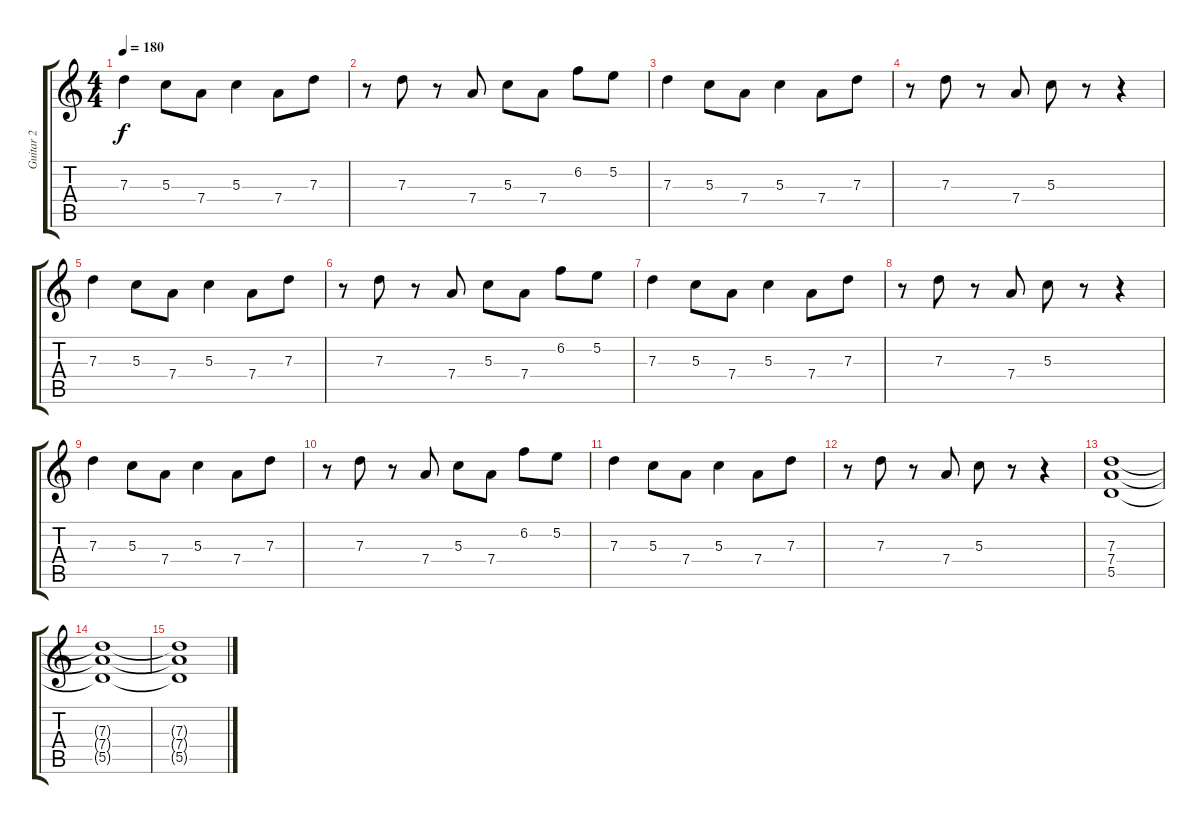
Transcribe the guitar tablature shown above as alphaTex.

\track ("Guitar 2" "Guitar 2") {instrument distortionguitar}
\staff {score tabs}
\tuning (E4 B3 G3 D3 A2 E2) {hide}
\ts (4 4)
\tempo 180
\clef g2
\ks c
7.3.4{dy f} 5.3.8 7.4.8 5.3.4 7.4.8 7.3.8 |
r.8 7.3.8 r.8 7.4.8 5.3.8 7.4.8 6.2.8 5.2.8 |
7.3.4 5.3.8 7.4.8 5.3.4 7.4.8 7.3.8 |
r.8 7.3.8 r.8 7.4.8 5.3.8 r.8 r.4 |
7.3.4 5.3.8 7.4.8 5.3.4 7.4.8 7.3.8 |
r.8 7.3.8 r.8 7.4.8 5.3.8 7.4.8 6.2.8 5.2.8 |
7.3.4 5.3.8 7.4.8 5.3.4 7.4.8 7.3.8 |
r.8 7.3.8 r.8 7.4.8 5.3.8 r.8 r.4 |
7.3.4 5.3.8 7.4.8 5.3.4 7.4.8 7.3.8 |
r.8 7.3.8 r.8 7.4.8 5.3.8 7.4.8 6.2.8 5.2.8 |
7.3.4 5.3.8 7.4.8 5.3.4 7.4.8 7.3.8 |
r.8 7.3.8 r.8 7.4.8 5.3.8 r.8 r.4 |
(7.3 7.4 5.5).1 |
(7.3{t} 7.4{t} 5.5{t}).1{volume 0} |
(7.3{t} 7.4{t} 5.5{t}).1
